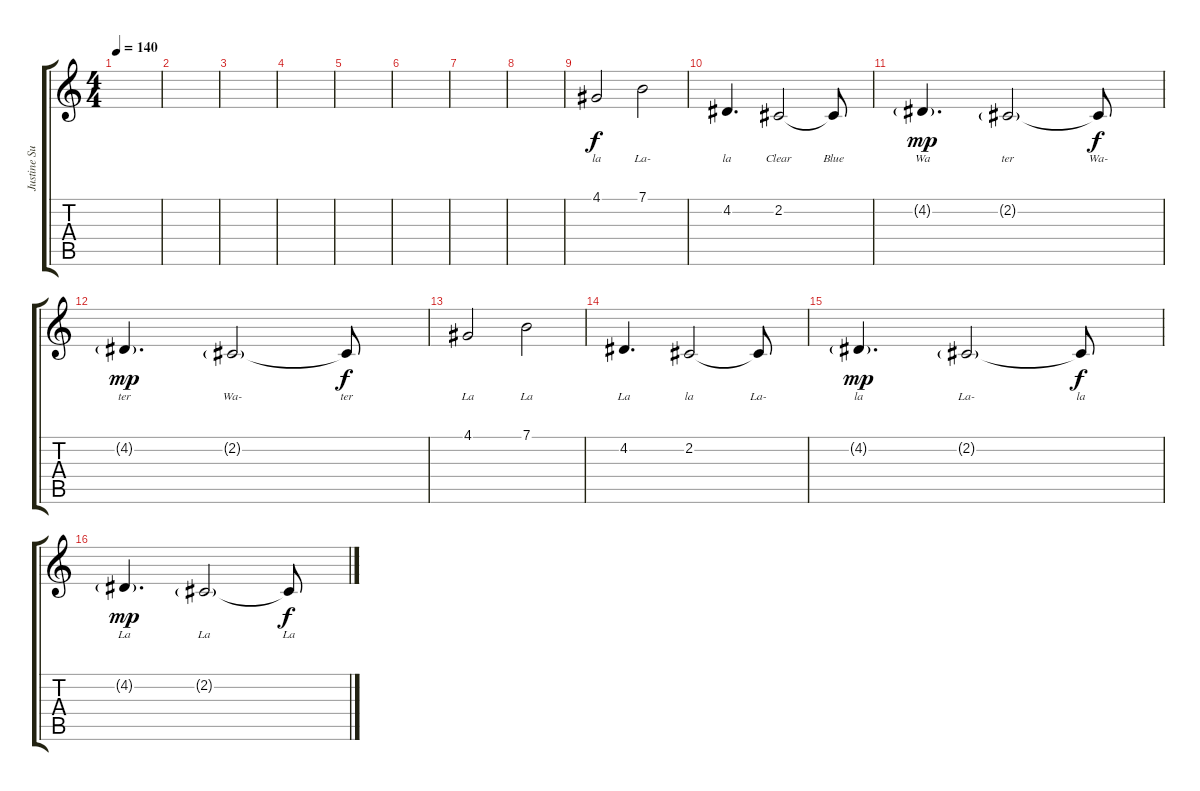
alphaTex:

\track ("Justine Suissa" "Justine Su") {instrument synthvoice}
\staff {score tabs}
\tuning (E4 B3 G3 D3 A2 E2) {hide}
\ts (4 4)
\tempo 140
\clef g2
\ks c
|
|
|
|
|
|
|
|
4.1.2{lyrics (0 "la") lyrics (1 "") lyrics (2 "") lyrics (3 "") lyrics (4 "")} 7.1.2{lyrics (0 "La-") lyrics (1 "") lyrics (2 "") lyrics (3 "") lyrics (4 "")} |
4.2.4{d lyrics (0 "la") lyrics (1 "") lyrics (2 "") lyrics (3 "") lyrics (4 "")} 2.2.2{lyrics (0 "Clear") lyrics (1 "") lyrics (2 "") lyrics (3 "") lyrics (4 "")} 2.2{t}.8{lyrics (0 "Blue") lyrics (1 "") lyrics (2 "") lyrics (3 "") lyrics (4 "")} |
4.2{g}.4{d lyrics (0 "Wa") lyrics (1 "") lyrics (2 "") lyrics (3 "") lyrics (4 "") dy mp} 2.2{g}.2{lyrics (0 "ter") lyrics (1 "") lyrics (2 "") lyrics (3 "") lyrics (4 "")} 2.2{t}.8{lyrics (0 "Wa-") lyrics (1 "") lyrics (2 "") lyrics (3 "") lyrics (4 "") dy f} |
4.2{g}.4{d lyrics (0 "ter") lyrics (1 "") lyrics (2 "") lyrics (3 "") lyrics (4 "") dy mp} 2.2{g}.2{lyrics (0 "Wa-") lyrics (1 "") lyrics (2 "") lyrics (3 "") lyrics (4 "")} 2.2{t}.8{lyrics (0 "ter") lyrics (1 "") lyrics (2 "") lyrics (3 "") lyrics (4 "") dy f} |
4.1.2{lyrics (0 "La") lyrics (1 "") lyrics (2 "") lyrics (3 "") lyrics (4 "")} 7.1.2{lyrics (0 "La") lyrics (1 "") lyrics (2 "") lyrics (3 "") lyrics (4 "")} |
4.2.4{d lyrics (0 "La") lyrics (1 "") lyrics (2 "") lyrics (3 "") lyrics (4 "")} 2.2.2{lyrics (0 "la") lyrics (1 "") lyrics (2 "") lyrics (3 "") lyrics (4 "")} 2.2{t}.8{lyrics (0 "La-") lyrics (1 "") lyrics (2 "") lyrics (3 "") lyrics (4 "")} |
4.2{g}.4{d lyrics (0 "la") lyrics (1 "") lyrics (2 "") lyrics (3 "") lyrics (4 "") dy mp} 2.2{g}.2{lyrics (0 "La-") lyrics (1 "") lyrics (2 "") lyrics (3 "") lyrics (4 "")} 2.2{t}.8{lyrics (0 "la") lyrics (1 "") lyrics (2 "") lyrics (3 "") lyrics (4 "") dy f} |
4.2{g}.4{d lyrics (0 "La") lyrics (1 "") lyrics (2 "") lyrics (3 "") lyrics (4 "") dy mp} 2.2{g}.2{lyrics (0 "La") lyrics (1 "") lyrics (2 "") lyrics (3 "") lyrics (4 "")} 2.2{t}.8{lyrics (0 "La") lyrics (1 "") lyrics (2 "") lyrics (3 "") lyrics (4 "") dy f}
